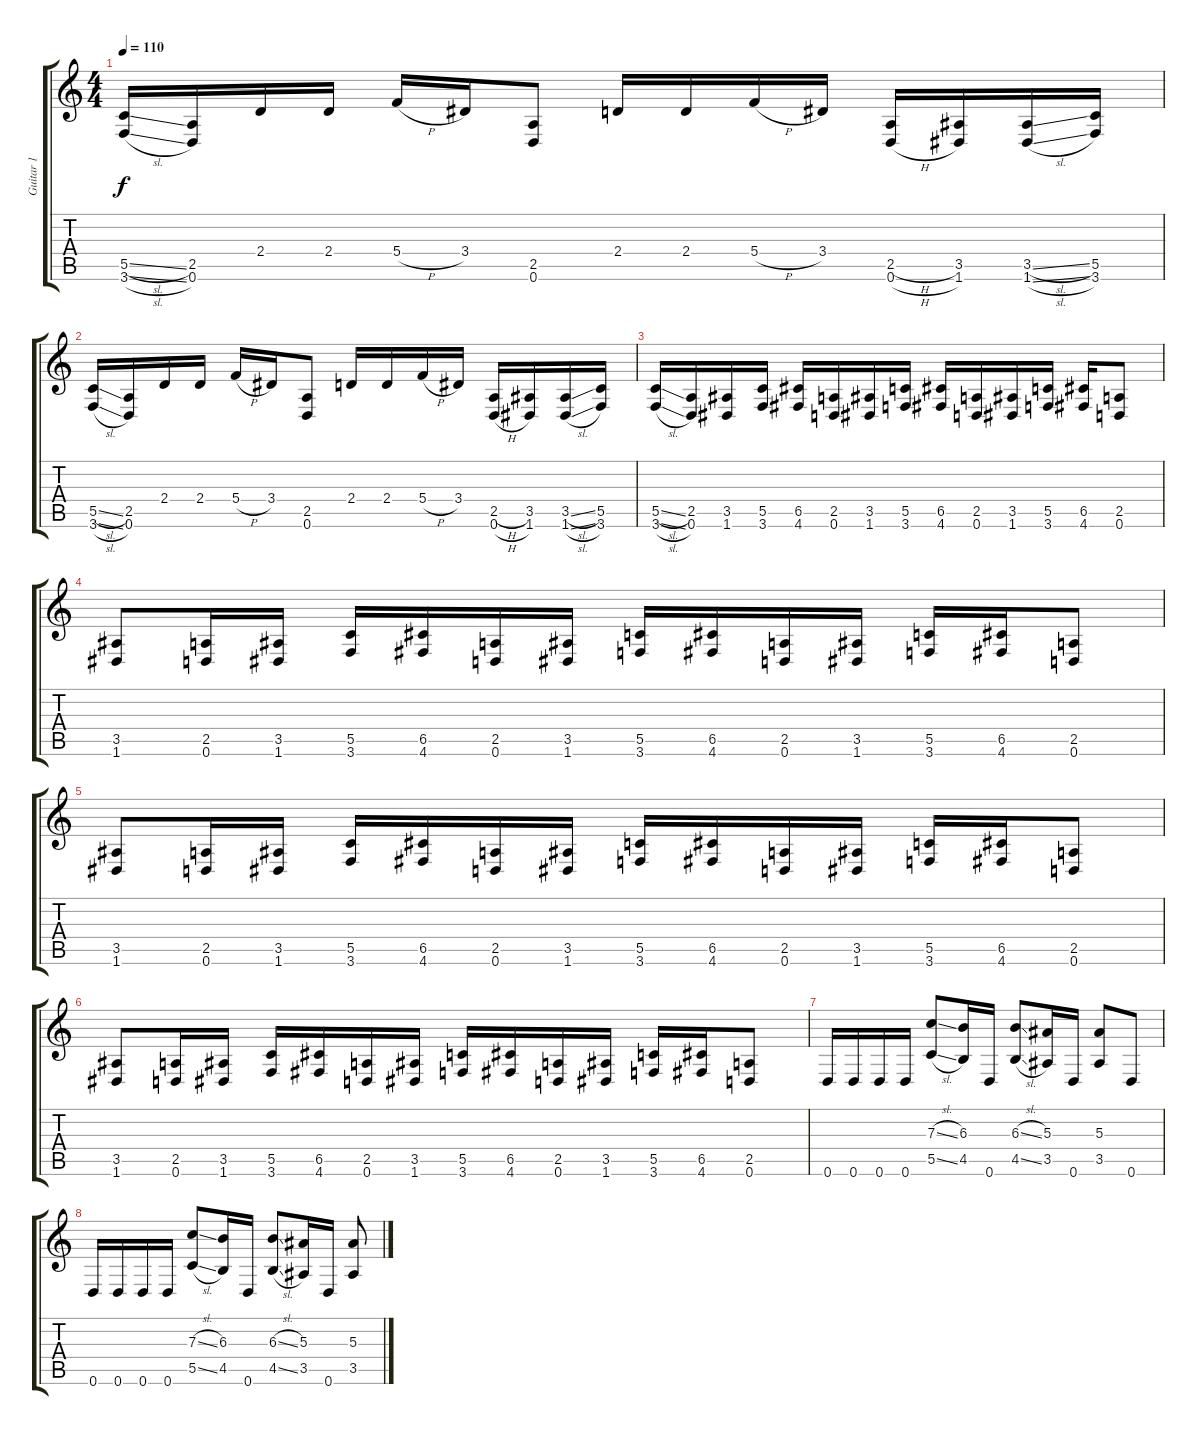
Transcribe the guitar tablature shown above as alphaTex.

\track ("Guitar 1" "Guitar 1") {instrument overdrivenguitar}
\staff {score tabs}
\tuning (D4 A3 F3 C3 G2 D2) {hide}
\ts (4 4)
\tempo 110
\clef g2
\ks c
(5.5{sl} 3.6{sl}).16{dy f} (2.5 0.6).16 2.4.16 2.4.16 5.4{h}.16 3.4.16 (2.5 0.6).8 2.4.16 2.4.16 5.4{h}.16 3.4.16 (2.5{h} 0.6{h}).16 (3.5 1.6).16 (3.5{sl} 1.6{sl}).16 (5.5 3.6).16 |
(5.5{sl} 3.6{sl}).16 (2.5 0.6).16 2.4.16 2.4.16 5.4{h}.16 3.4.16 (2.5 0.6).8 2.4.16 2.4.16 5.4{h}.16 3.4.16 (2.5{h} 0.6{h}).16 (3.5 1.6).16 (3.5{sl} 1.6{sl}).16 (5.5 3.6).16 |
(5.5{sl} 3.6{sl}).16 (2.5 0.6).16 (3.5 1.6).16 (5.5 3.6).16 (6.5 4.6).16 (2.5 0.6).16 (3.5 1.6).16 (5.5 3.6).16 (6.5 4.6).16 (2.5 0.6).16 (3.5 1.6).16 (5.5 3.6).16 (6.5 4.6).16 (2.5 0.6).8 |
(3.5 1.6).8 (2.5 0.6).16 (3.5 1.6).16 (5.5 3.6).16 (6.5 4.6).16 (2.5 0.6).16 (3.5 1.6).16 (5.5 3.6).16 (6.5 4.6).16 (2.5 0.6).16 (3.5 1.6).16 (5.5 3.6).16 (6.5 4.6).16 (2.5 0.6).8 |
(3.5 1.6).8 (2.5 0.6).16 (3.5 1.6).16 (5.5 3.6).16 (6.5 4.6).16 (2.5 0.6).16 (3.5 1.6).16 (5.5 3.6).16 (6.5 4.6).16 (2.5 0.6).16 (3.5 1.6).16 (5.5 3.6).16 (6.5 4.6).16 (2.5 0.6).8 |
(3.5 1.6).8 (2.5 0.6).16 (3.5 1.6).16 (5.5 3.6).16 (6.5 4.6).16 (2.5 0.6).16 (3.5 1.6).16 (5.5 3.6).16 (6.5 4.6).16 (2.5 0.6).16 (3.5 1.6).16 (5.5 3.6).16 (6.5 4.6).16 (2.5 0.6).8 |
0.6.16 0.6.16 0.6.16 0.6.16 (7.3{sl} 5.5{sl}).8 (6.3 4.5).16 0.6.16 (6.3{sl} 4.5{sl}).8 (5.3 3.5).16 0.6.16 (5.3 3.5).8 0.6.8 |
0.6.16 0.6.16 0.6.16 0.6.16 (7.3{sl} 5.5{sl}).8 (6.3 4.5).16 0.6.16 (6.3{sl} 4.5{sl}).8 (5.3 3.5).16 0.6.16 (5.3 3.5).8
